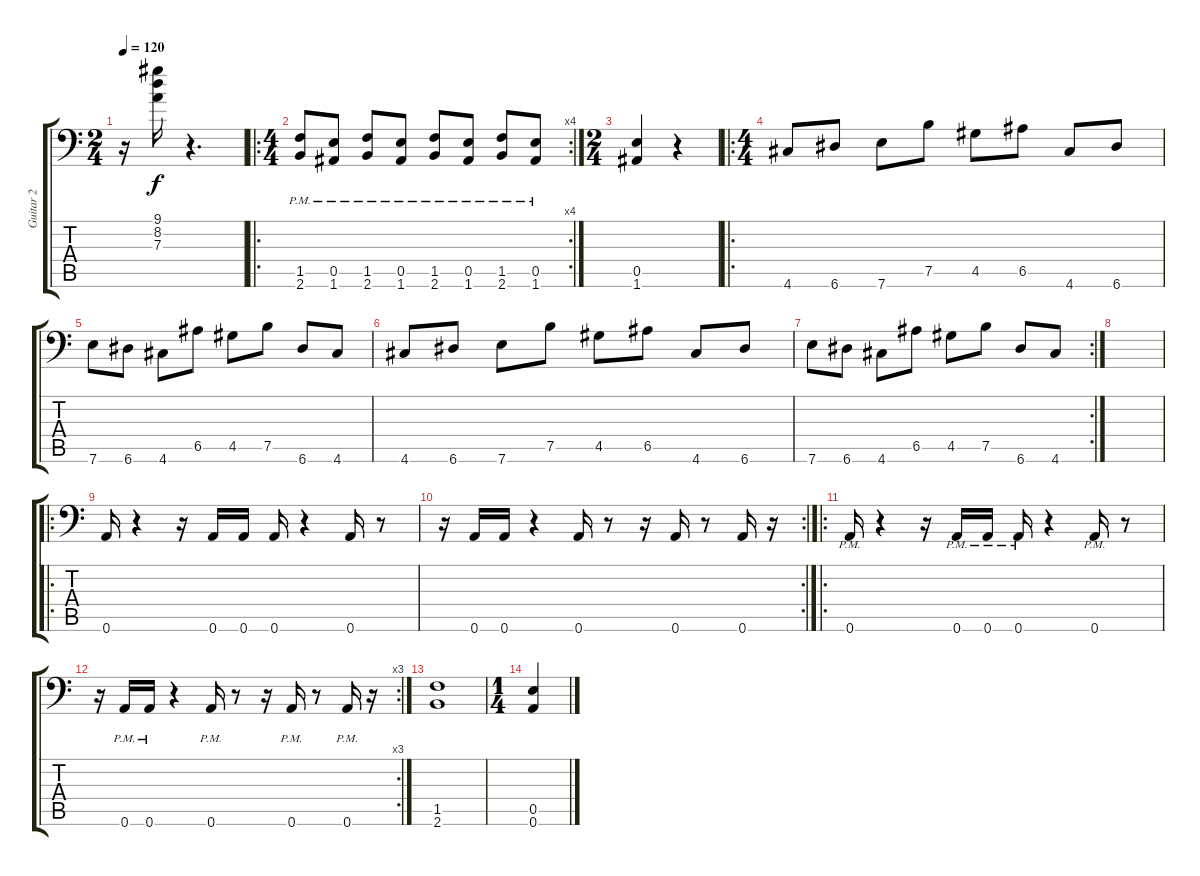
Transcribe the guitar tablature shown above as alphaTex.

\track ("Guitar 2" "Guitar 2") {instrument distortionguitar}
\staff {score tabs}
\tuning (B3 Gb3 D3 A2 E2 A1) {hide}
\ts (2 4)
\tempo 120
\clef f4
\ks c
r.16{dy fff} (9.1 8.2 7.3).16{dy f} r.4{d} |
\ro
\rc 4
\ts (4 4)
(1.5{pm} 2.6{pm}).8 (0.5{pm} 1.6{pm}).8 (1.5{pm} 2.6{pm}).8 (0.5{pm} 1.6{pm}).8 (1.5{pm} 2.6{pm}).8 (0.5{pm} 1.6{pm}).8 (1.5{pm} 2.6{pm}).8 (0.5{pm} 1.6{pm}).8 |
\ts (2 4)
(0.5 1.6).4 r.4 |
\ro
\ts (4 4)
4.6.8 6.6.8 7.6.8 7.5.8 4.5.8 6.5.8 4.6.8 6.6.8 |
7.6.8 6.6.8 4.6.8 6.5.8 4.5.8 7.5.8 6.6.8 4.6.8 |
4.6.8 6.6.8 7.6.8 7.5.8 4.5.8 6.5.8 4.6.8 6.6.8 |
\rc 2
7.6.8 6.6.8 4.6.8 6.5.8 4.5.8 7.5.8 6.6.8 4.6.8 |
|
\ro
0.6.16 r.4 r.16 0.6.16 0.6.16 0.6.16 r.4 0.6.16 r.8 |
\rc 2
r.16 0.6.16 0.6.16 r.4 0.6.16 r.8 r.16 0.6.16 r.8 0.6.16 r.16 |
\ro
0.6{pm}.16 r.4 r.16 0.6{pm}.16 0.6{pm}.16 0.6{pm}.16 r.4 0.6{pm}.16 r.8 |
\rc 3
r.16 0.6{pm}.16 0.6{pm}.16 r.4 0.6{pm}.16 r.8 r.16 0.6{pm}.16 r.8 0.6{pm}.16 r.16 |
(1.5 2.6).1 |
\ts (1 4)
(0.5 0.6).4
